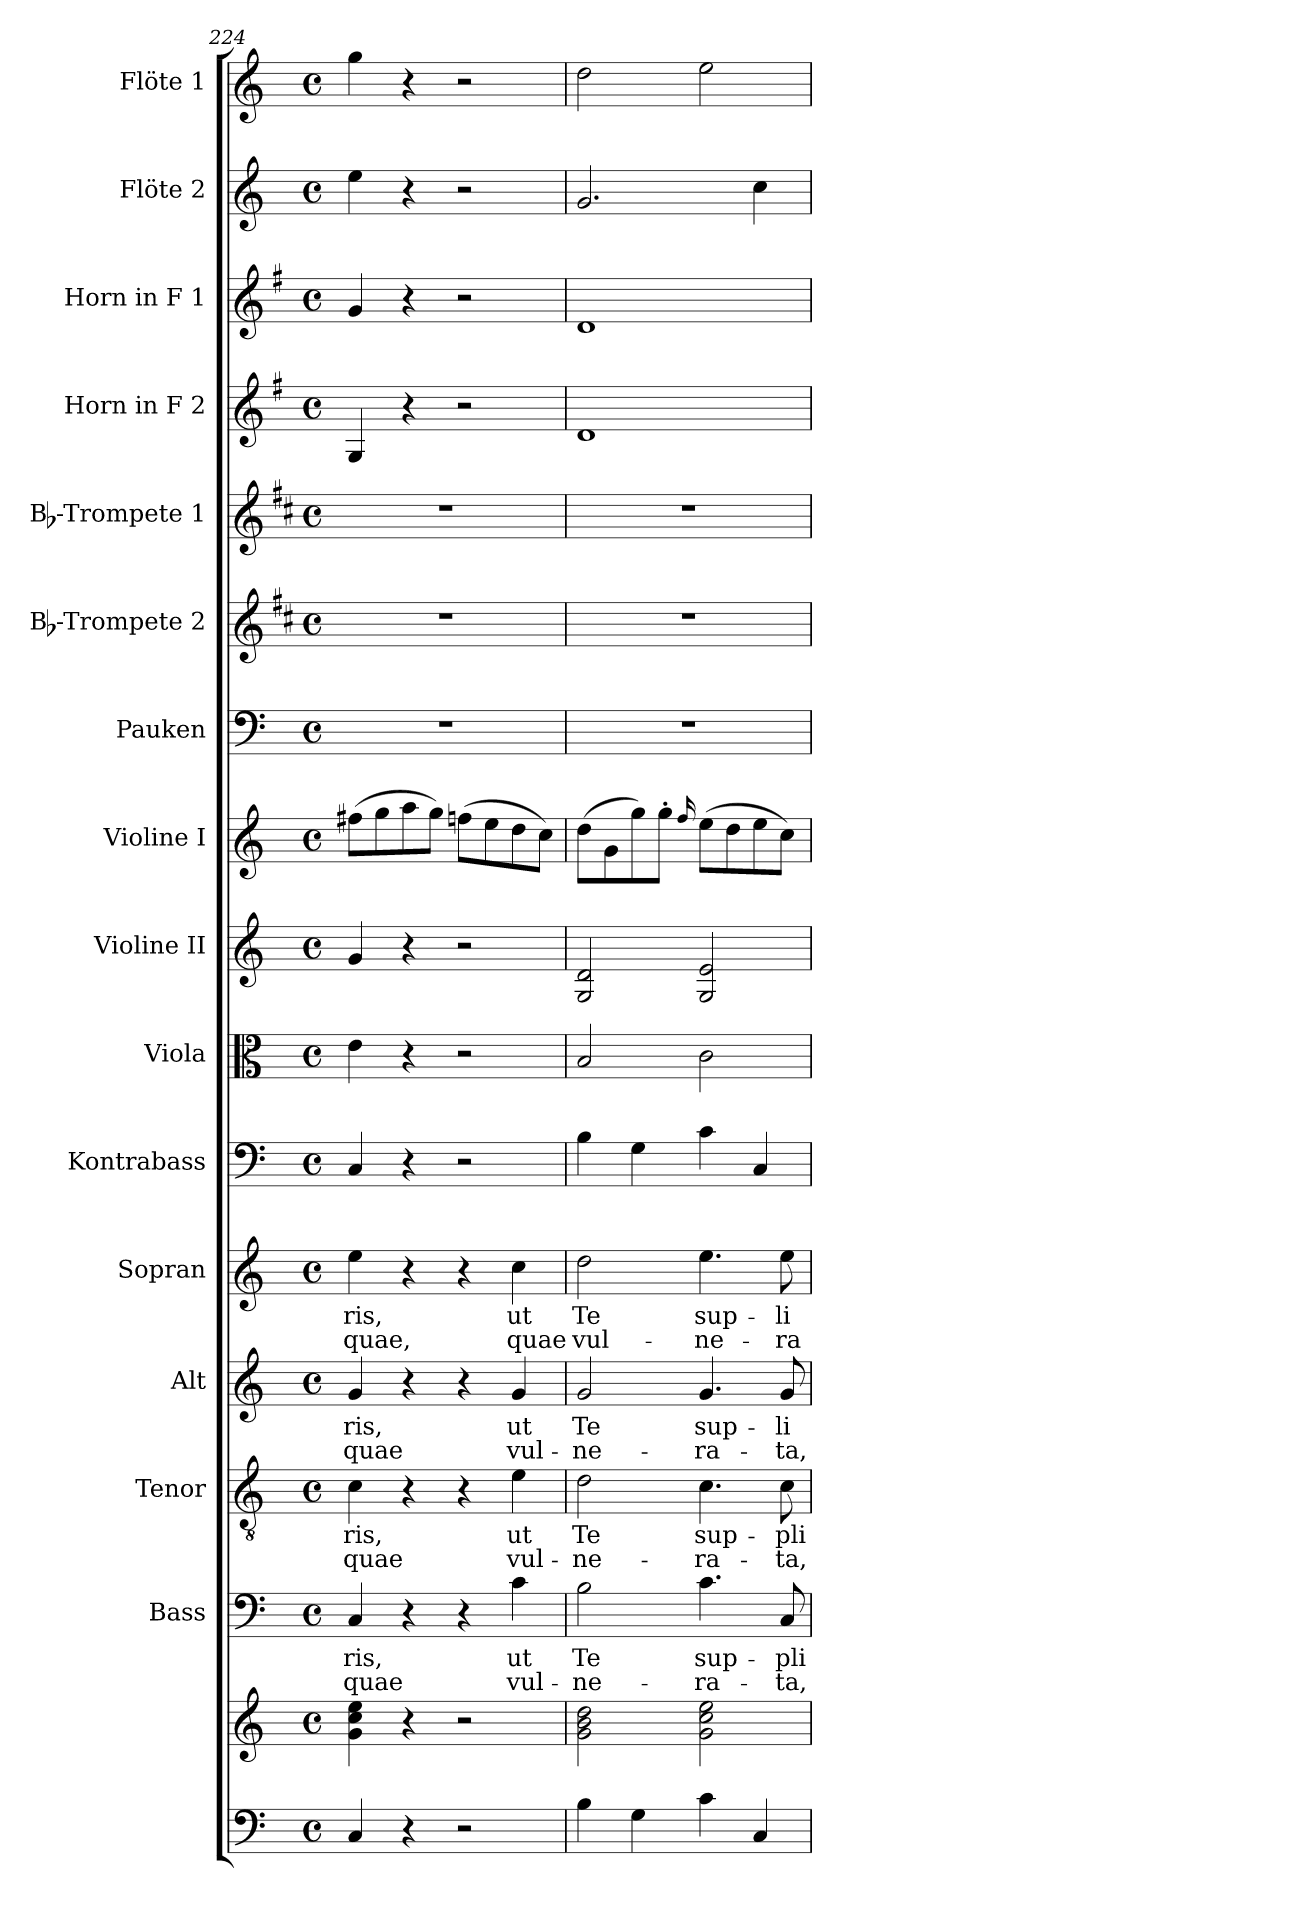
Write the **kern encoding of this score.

**kern	**kern	**kern	**text	**text	**kern	**text	**text	**kern	**text	**text	**kern	**text	**text	**kern	**kern	**kern	**kern	**kern	**kern	**kern	**kern	**kern	**kern	**kern
*part16	*part16	*part15	*part15	*part15	*part14	*part14	*part14	*part13	*part13	*part13	*part12	*part12	*part12	*part11	*part10	*part9	*part8	*part7	*part6	*part5	*part4	*part3	*part2	*part1
*staff17	*staff16	*staff15	*staff15	*staff15	*staff14	*staff14	*staff14	*staff13	*staff13	*staff13	*staff12	*staff12	*staff12	*staff11	*staff10	*staff9	*staff8	*staff7	*staff6	*staff5	*staff4	*staff3	*staff2	*staff1
*	*	*I"Bass	*	*	*I"Tenor	*	*	*I"Alt	*	*	*I"Sopran	*	*	*I"Kontrabass	*I"Viola	*I"Violine II	*I"Violine I	*I"Pauken	*I"Bb-Trompete 2	*I"Bb-Trompete 1	*I"Horn in F 2	*I"Horn in F 1	*I"Flöte 2	*I"Flöte 1
*	*	*I'B.	*	*	*I'T.	*	*	*I'A.	*	*	*I'S.	*	*	*I'Kb.	*I'Vla.	*I'Vl. II	*I'Vl. I	*I'Pk.	*I'Bb Trp. 2	*I'Bb Trp. 1	*	*	*I'Fl. 2	*I'Fl. 1
*clefF4	*clefG2	*clefF4	*	*	*clefGv2	*	*	*clefG2	*	*	*clefG2	*	*	*clefF4	*clefC3	*clefG2	*clefG2	*clefF4	*clefG2	*clefG2	*clefG2	*clefG2	*clefG2	*clefG2
*	*	*	*	*	*	*	*	*	*	*	*	*	*	*ITrd7c12	*	*	*	*	*ITrd1c2	*ITrd1c2	*ITrd4c7	*ITrd4c7	*	*
*k[]	*k[]	*k[]	*	*	*k[]	*	*	*k[]	*	*	*k[]	*	*	*k[]	*k[]	*k[]	*k[]	*k[]	*k[]	*k[]	*k[]	*k[]	*k[]	*k[]
*C:	*C:	*C:	*	*	*C:	*	*	*C:	*	*	*C:	*	*	*C:	*C:	*C:	*C:	*C:	*C:	*C:	*C:	*C:	*C:	*C:
*M4/4	*M4/4	*M4/4	*	*	*M4/4	*	*	*M4/4	*	*	*M4/4	*	*	*M4/4	*M4/4	*M4/4	*M4/4	*M4/4	*M4/4	*M4/4	*M4/4	*M4/4	*M4/4	*M4/4
*met(c)	*met(c)	*met(c)	*	*	*met(c)	*	*	*met(c)	*	*	*met(c)	*	*	*met(c)	*met(c)	*met(c)	*met(c)	*met(c)	*met(c)	*met(c)	*met(c)	*met(c)	*met(c)	*met(c)
=224	=224	=224	=224	=224	=224	=224	=224	=224	=224	=224	=224	=224	=224	=224	=224	=224	=224	=224	=224	=224	=224	=224	=224	=224
!	!	!	!LO:LY:b	!LO:LY:b	!	!LO:LY:b	!LO:LY:b	!	!LO:LY:b	!LO:LY:b	!	!LO:LY:b	!LO:LY:b	!	!	!	!	!	!	!	!	!	!	!
4C/	4g\ 4cc\ 4ee\	4C/	-ris,	quae	4c\	-ris,	quae	4g/	-ris,	quae	4ee\	-ris,	quae,	4CC/	4e\	4g/	(>8ff#X\L	1r	1r	1r	4C/	4c/	4ee\	4gg\
.	.	.	.	.	.	.	.	.	.	.	.	.	.	.	.	.	8gg\	.	.	.	.	.	.	.
4r	4r	4r	.	.	4r	.	.	4r	.	.	4r	.	.	4r	4r	4r	8aa\	.	.	.	4r	4r	4r	4r
.	.	.	.	.	.	.	.	.	.	.	.	.	.	.	.	.	8gg\J)	.	.	.	.	.	.	.
2r	2r	4r	.	.	4r	.	.	4r	.	.	4r	.	.	2r	2r	2r	(>8ffn\L	.	.	.	2r	2r	2r	2r
.	.	.	.	.	.	.	.	.	.	.	.	.	.	.	.	.	8ee\	.	.	.	.	.	.	.
!	!	!	!LO:LY:b	!LO:LY:b	!	!LO:LY:b	!LO:LY:b	!	!LO:LY:b	!LO:LY:b	!	!LO:LY:b	!LO:LY:b	!	!	!	!	!	!	!	!	!	!	!
.	.	4c\	ut	vul-	4e\	ut	vul-	4g/	ut	vul-	4cc\	ut	quae	.	.	.	8dd\	.	.	.	.	.	.	.
.	.	.	.	.	.	.	.	.	.	.	.	.	.	.	.	.	8cc\J)	.	.	.	.	.	.	.
=225	=225	=225	=225	=225	=225	=225	=225	=225	=225	=225	=225	=225	=225	=225	=225	=225	=225	=225	=225	=225	=225	=225	=225	=225
!	!	!	!LO:LY:b	!LO:LY:b	!	!LO:LY:b	!LO:LY:b	!	!LO:LY:b	!LO:LY:b	!	!LO:LY:b	!LO:LY:b	!	!	!	!	!	!	!	!	!	!	!
4B\	2g\ 2b\ 2dd\	2B\	Te	-ne-	2d\	Te	-ne-	2g/	Te	-ne-	2dd\	Te	vul-	4BB\	2B/	2G/ 2d/	(>8dd\L	1r	1r	1r	1G	1G	2.g/	2dd\
.	.	.	.	.	.	.	.	.	.	.	.	.	.	.	.	.	8g\	.	.	.	.	.	.	.
4G\	.	.	.	.	.	.	.	.	.	.	.	.	.	4GG\	.	.	8gg\)	.	.	.	.	.	.	.
.	.	.	.	.	.	.	.	.	.	.	.	.	.	.	.	.	8gg'>\J	.	.	.	.	.	.	.
.	.	.	.	.	.	.	.	.	.	.	.	.	.	.	.	.	16qqff/	.	.	.	.	.	.	.
!	!	!	!LO:LY:b	!LO:LY:b	!	!LO:LY:b	!LO:LY:b	!	!LO:LY:b	!LO:LY:b	!	!LO:LY:b	!LO:LY:b	!	!	!	!	!	!	!	!	!	!	!
4c\	2g\ 2cc\ 2ee\	4.c\	sup-	-ra-	4.c\	sup-	-ra-	4.g/	sup-	-ra-	4.ee\	sup-	-ne-	4C\	2c\	2G/ 2e/	(>8ee\L	.	.	.	.	.	.	2ee\
.	.	.	.	.	.	.	.	.	.	.	.	.	.	.	.	.	8dd\	.	.	.	.	.	.	.
4C/	.	.	.	.	.	.	.	.	.	.	.	.	.	4CC/	.	.	8ee\	.	.	.	.	.	4cc\	.
!	!	!	!LO:LY:b	!LO:LY:b	!	!LO:LY:b	!LO:LY:b	!	!LO:LY:b	!LO:LY:b	!	!LO:LY:b	!LO:LY:b	!	!	!	!	!	!	!	!	!	!	!
.	.	8C/	-pli-	-ta,	8c\	-pli-	-ta,	8g/	-li-	-ta,	8ee\	-li-	-ra-	.	.	.	8cc\J)	.	.	.	.	.	.	.
=	=	=	=	=	=	=	=	=	=	=	=	=	=	=	=	=	=	=	=	=	=	=	=	=
*-	*-	*-	*-	*-	*-	*-	*-	*-	*-	*-	*-	*-	*-	*-	*-	*-	*-	*-	*-	*-	*-	*-	*-	*-
